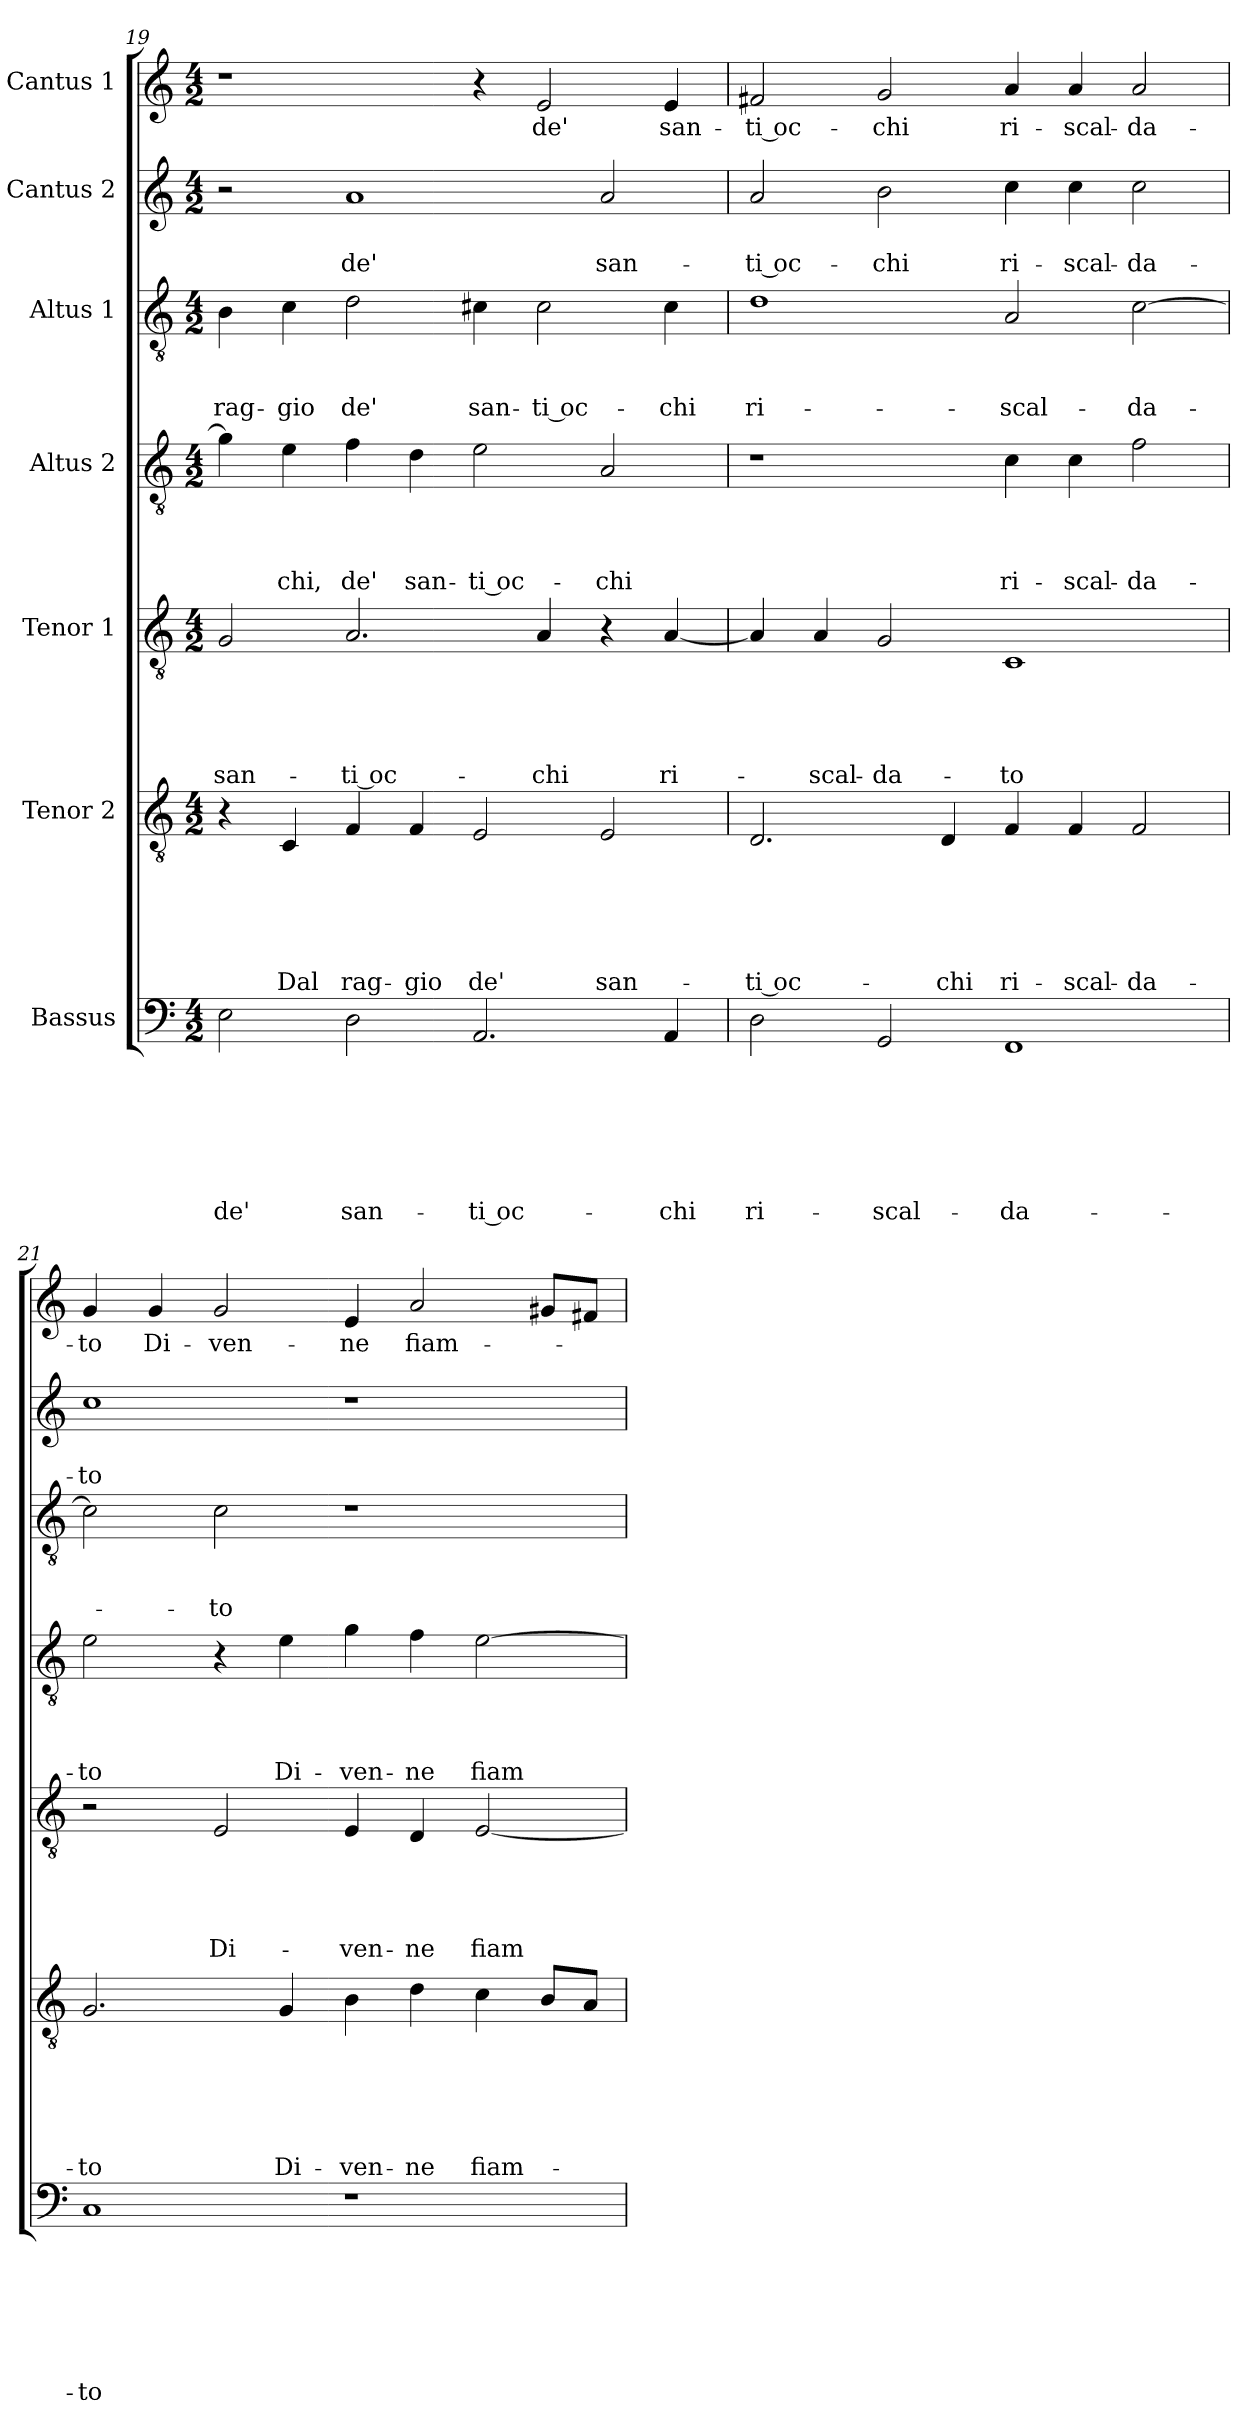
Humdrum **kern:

**kern	**text	**text	**text	**text	**text	**text	**text	**kern	**text	**text	**text	**text	**text	**text	**kern	**text	**text	**text	**text	**text	**kern	**text	**text	**text	**text	**kern	**text	**text	**text	**kern	**text	**text	**kern	**text
*part7	*part7	*part7	*part7	*part7	*part7	*part7	*part7	*part6	*part6	*part6	*part6	*part6	*part6	*part6	*part5	*part5	*part5	*part5	*part5	*part5	*part4	*part4	*part4	*part4	*part4	*part3	*part3	*part3	*part3	*part2	*part2	*part2	*part1	*part1
*staff7	*staff7	*staff7	*staff7	*staff7	*staff7	*staff7	*staff7	*staff6	*staff6	*staff6	*staff6	*staff6	*staff6	*staff6	*staff5	*staff5	*staff5	*staff5	*staff5	*staff5	*staff4	*staff4	*staff4	*staff4	*staff4	*staff3	*staff3	*staff3	*staff3	*staff2	*staff2	*staff2	*staff1	*staff1
*I"Bassus	*	*	*	*	*	*	*	*I"Tenor 2	*	*	*	*	*	*	*I"Tenor 1	*	*	*	*	*	*I"Altus 2	*	*	*	*	*I"Altus 1	*	*	*	*I"Cantus 2	*	*	*I"Cantus 1	*
!!LO:PB:g=z
*clefF4	*	*	*	*	*	*	*	*clefGv2	*	*	*	*	*	*	*clefGv2	*	*	*	*	*	*clefGv2	*	*	*	*	*clefGv2	*	*	*	*clefG2	*	*	*clefG2	*
*k[]	*	*	*	*	*	*	*	*k[]	*	*	*	*	*	*	*k[]	*	*	*	*	*	*k[]	*	*	*	*	*k[]	*	*	*	*k[]	*	*	*k[]	*
*a:	*	*	*	*	*	*	*	*a:	*	*	*	*	*	*	*a:	*	*	*	*	*	*a:	*	*	*	*	*a:	*	*	*	*a:	*	*	*a:	*
*M4/2	*	*	*	*	*	*	*	*M4/2	*	*	*	*	*	*	*M4/2	*	*	*	*	*	*M4/2	*	*	*	*	*M4/2	*	*	*	*M4/2	*	*	*M4/2	*
=19	=19	=19	=19	=19	=19	=19	=19	=19	=19	=19	=19	=19	=19	=19	=19	=19	=19	=19	=19	=19	=19	=19	=19	=19	=19	=19	=19	=19	=19	=19	=19	=19	=19	=19
!	!	!	!	!	!	!	!LO:LY:b	!	!	!	!	!	!	!	!	!	!	!	!	!LO:LY:b	!	!	!	!	!	!	!	!	!LO:LY:b	!	!	!	!	!
2E\	.	.	.	.	.	.	de'	4r	.	.	.	.	.	.	2G/	.	.	.	.	san-	4g\]	.	.	.	.	4B\	.	.	rag-	2r	.	.	1r	.
!	!	!	!	!	!	!	!	!	!	!	!	!	!	!LO:LY:b	!	!	!	!	!	!	!	!	!	!	!LO:LY:b	!	!	!	!LO:LY:b	!	!	!	!	!
.	.	.	.	.	.	.	.	4C/	.	.	.	.	.	Dal	.	.	.	.	.	.	4e\	.	.	.	-chi,	4c\	.	.	-gio	.	.	.	.	.
!	!	!	!	!	!	!	!LO:LY:b	!	!	!	!	!	!	!LO:LY:b	!	!	!	!	!	!LO:LY:b	!	!	!	!	!LO:LY:b	!	!	!	!LO:LY:b	!	!	!LO:LY:b	!	!
2D\	.	.	.	.	.	.	san-	4F/	.	.	.	.	.	rag-	2.A/	.	.	.	.	-ti oc-	4f\	.	.	.	de'	2d\	.	.	de'	1a	.	de'	.	.
!	!	!	!	!	!	!	!	!	!	!	!	!	!	!LO:LY:b	!	!	!	!	!	!	!	!	!	!	!LO:LY:b	!	!	!	!	!	!	!	!	!
.	.	.	.	.	.	.	.	4F/	.	.	.	.	.	-gio	.	.	.	.	.	.	4d\	.	.	.	san-	.	.	.	.	.	.	.	.	.
!	!	!	!	!	!	!	!LO:LY:b	!	!	!	!	!	!	!LO:LY:b	!	!	!	!	!	!	!	!	!	!	!LO:LY:b	!	!	!	!LO:LY:b	!	!	!	!	!
2.AA/	.	.	.	.	.	.	-ti oc-	2E/	.	.	.	.	.	de'	.	.	.	.	.	.	2e\	.	.	.	-ti oc-	4c#X\	.	.	san-	.	.	.	4r	.
!	!	!	!	!	!	!	!	!	!	!	!	!	!	!	!	!	!	!	!	!LO:LY:b	!	!	!	!	!	!	!	!	!LO:LY:b	!	!	!	!	!LO:LY:b
.	.	.	.	.	.	.	.	.	.	.	.	.	.	.	4A/	.	.	.	.	-chi	.	.	.	.	.	2c#\	.	.	-ti oc-	.	.	.	2e/	de'
!	!	!	!	!	!	!	!	!	!	!	!	!	!	!LO:LY:b	!	!	!	!	!	!	!	!	!	!	!LO:LY:b	!	!	!	!	!	!	!LO:LY:b	!	!
.	.	.	.	.	.	.	.	2E/	.	.	.	.	.	san-	4r	.	.	.	.	.	2A/	.	.	.	-chi	.	.	.	.	2a/	.	san-	.	.
!	!	!	!	!	!	!	!LO:LY:b	!	!	!	!	!	!	!	!	!	!	!	!	!LO:LY:b	!	!	!	!	!	!	!	!	!LO:LY:b	!	!	!	!	!LO:LY:b
4AA/	.	.	.	.	.	.	-chi	.	.	.	.	.	.	.	[4A/	.	.	.	.	ri-	.	.	.	.	.	4c#\	.	.	-chi	.	.	.	4e/	san-
=20	=20	=20	=20	=20	=20	=20	=20	=20	=20	=20	=20	=20	=20	=20	=20	=20	=20	=20	=20	=20	=20	=20	=20	=20	=20	=20	=20	=20	=20	=20	=20	=20	=20	=20
!	!	!	!	!	!	!	!LO:LY:b	!	!	!	!	!	!	!LO:LY:b	!	!	!	!	!	!	!	!	!	!	!	!	!	!	!LO:LY:b	!	!	!LO:LY:b	!	!LO:LY:b
2D\	.	.	.	.	.	.	ri-	2.D/	.	.	.	.	.	-ti oc-	4A/]	.	.	.	.	.	1r	.	.	.	.	1d	.	.	ri-	2a/	.	-ti oc-	2f#X/	-ti oc-
!	!	!	!	!	!	!	!	!	!	!	!	!	!	!	!	!	!	!	!	!LO:LY:b	!	!	!	!	!	!	!	!	!	!	!	!	!	!
.	.	.	.	.	.	.	.	.	.	.	.	.	.	.	4A/	.	.	.	.	-scal-	.	.	.	.	.	.	.	.	.	.	.	.	.	.
!	!	!	!	!	!	!	!LO:LY:b	!	!	!	!	!	!	!	!	!	!	!	!	!LO:LY:b	!	!	!	!	!	!	!	!	!	!	!	!LO:LY:b	!	!LO:LY:b
2GG/	.	.	.	.	.	.	-scal-	.	.	.	.	.	.	.	2G/	.	.	.	.	-da-	.	.	.	.	.	.	.	.	.	2b\	.	-chi	2g/	-chi
!	!	!	!	!	!	!	!	!	!	!	!	!	!	!LO:LY:b	!	!	!	!	!	!	!	!	!	!	!	!	!	!	!	!	!	!	!	!
.	.	.	.	.	.	.	.	4D/	.	.	.	.	.	-chi	.	.	.	.	.	.	.	.	.	.	.	.	.	.	.	.	.	.	.	.
!	!	!	!	!	!	!	!LO:LY:b	!	!	!	!	!	!	!LO:LY:b	!	!	!	!	!	!LO:LY:b	!	!	!	!	!LO:LY:b	!	!	!	!LO:LY:b	!	!	!LO:LY:b	!	!LO:LY:b
1FF	.	.	.	.	.	.	-da-	4F/	.	.	.	.	.	ri-	1C	.	.	.	.	-to	4c\	.	.	.	ri-	2A/	.	.	-scal-	4cc\	.	ri-	4a/	ri-
!	!	!	!	!	!	!	!	!	!	!	!	!	!	!LO:LY:b	!	!	!	!	!	!	!	!	!	!	!LO:LY:b	!	!	!	!	!	!	!LO:LY:b	!	!LO:LY:b
.	.	.	.	.	.	.	.	4F/	.	.	.	.	.	-scal-	.	.	.	.	.	.	4c\	.	.	.	-scal-	.	.	.	.	4cc\	.	-scal-	4a/	-scal-
!	!	!	!	!	!	!	!	!	!	!	!	!	!	!LO:LY:b	!	!	!	!	!	!	!	!	!	!	!LO:LY:b	!	!	!	!LO:LY:b	!	!	!LO:LY:b	!	!LO:LY:b
.	.	.	.	.	.	.	.	2F/	.	.	.	.	.	-da-	.	.	.	.	.	.	2f\	.	.	.	-da-	[2c\	.	.	-da-	2cc\	.	-da-	2a/	-da-
=21	=21	=21	=21	=21	=21	=21	=21	=21	=21	=21	=21	=21	=21	=21	=21	=21	=21	=21	=21	=21	=21	=21	=21	=21	=21	=21	=21	=21	=21	=21	=21	=21	=21	=21
!	!	!	!	!	!	!	!LO:LY:b	!	!	!	!	!	!	!LO:LY:b	!	!	!	!	!	!	!	!	!	!	!LO:LY:b	!	!	!	!	!	!	!LO:LY:b	!	!LO:LY:b
1C	.	.	.	.	.	.	-to	2.G/	.	.	.	.	.	-to	2r	.	.	.	.	.	2e\	.	.	.	-to	2c\]	.	.	.	1cc	.	-to	4g/	-to
!	!	!	!	!	!	!	!	!	!	!	!	!	!	!	!	!	!	!	!	!	!	!	!	!	!	!	!	!	!	!	!	!	!	!LO:LY:b
.	.	.	.	.	.	.	.	.	.	.	.	.	.	.	.	.	.	.	.	.	.	.	.	.	.	.	.	.	.	.	.	.	4g/	Di-
!	!	!	!	!	!	!	!	!	!	!	!	!	!	!	!	!	!	!	!	!LO:LY:b	!	!	!	!	!	!	!	!	!LO:LY:b	!	!	!	!	!LO:LY:b
.	.	.	.	.	.	.	.	.	.	.	.	.	.	.	2E/	.	.	.	.	Di-	4r	.	.	.	.	2c\	.	.	-to	.	.	.	2g/	-ven-
!	!	!	!	!	!	!	!	!	!	!	!	!	!	!LO:LY:b	!	!	!	!	!	!	!	!	!	!	!LO:LY:b	!	!	!	!	!	!	!	!	!
.	.	.	.	.	.	.	.	4G/	.	.	.	.	.	Di-	.	.	.	.	.	.	4e\	.	.	.	Di-	.	.	.	.	.	.	.	.	.
!	!	!	!	!	!	!	!	!	!	!	!	!	!	!LO:LY:b	!	!	!	!	!	!LO:LY:b	!	!	!	!	!LO:LY:b	!	!	!	!	!	!	!	!	!LO:LY:b
1r	.	.	.	.	.	.	.	4B\	.	.	.	.	.	-ven-	4E/	.	.	.	.	-ven-	4g\	.	.	.	-ven-	1r	.	.	.	1r	.	.	4e/	-ne
!	!	!	!	!	!	!	!	!	!	!	!	!	!	!LO:LY:b	!	!	!	!	!	!LO:LY:b	!	!	!	!	!LO:LY:b	!	!	!	!	!	!	!	!	!LO:LY:b
.	.	.	.	.	.	.	.	4d\	.	.	.	.	.	-ne	4D/	.	.	.	.	-ne	4f\	.	.	.	-ne	.	.	.	.	.	.	.	2a/	fiam-
!	!	!	!	!	!	!	!	!	!	!	!	!	!	!LO:LY:b	!	!	!	!	!	!LO:LY:b	!	!	!	!	!LO:LY:b	!	!	!	!	!	!	!	!	!
.	.	.	.	.	.	.	.	4c\	.	.	.	.	.	fiam-	[2E/	.	.	.	.	fiam-	[2e\	.	.	.	fiam-	.	.	.	.	.	.	.	.	.
.	.	.	.	.	.	.	.	8B/L	.	.	.	.	.	.	.	.	.	.	.	.	.	.	.	.	.	.	.	.	.	.	.	.	8g#X/L	.
.	.	.	.	.	.	.	.	8A/J	.	.	.	.	.	.	.	.	.	.	.	.	.	.	.	.	.	.	.	.	.	.	.	.	8f#X/J	.
=	=	=	=	=	=	=	=	=	=	=	=	=	=	=	=	=	=	=	=	=	=	=	=	=	=	=	=	=	=	=	=	=	=	=
*-	*-	*-	*-	*-	*-	*-	*-	*-	*-	*-	*-	*-	*-	*-	*-	*-	*-	*-	*-	*-	*-	*-	*-	*-	*-	*-	*-	*-	*-	*-	*-	*-	*-	*-
